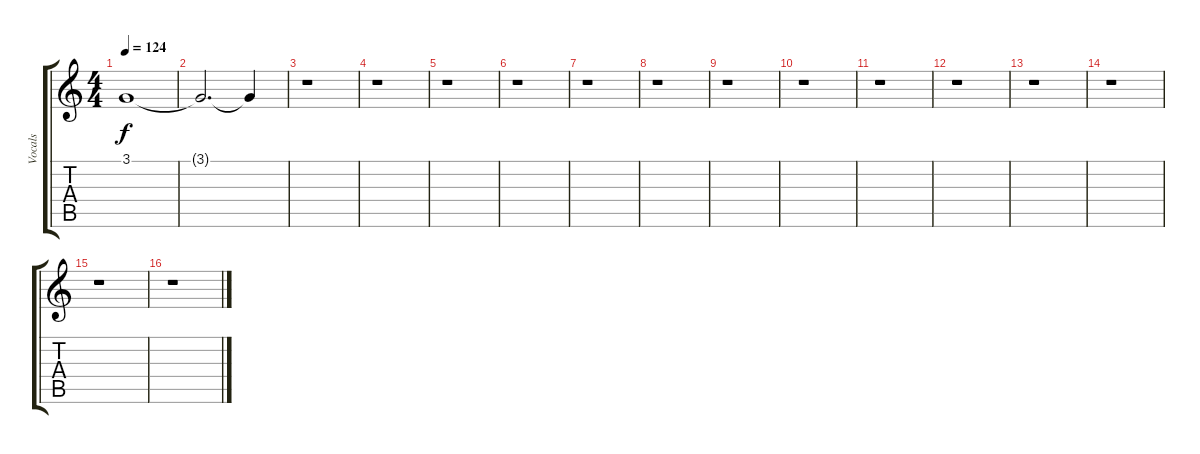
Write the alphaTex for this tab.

\track ("Vocals" "Vocals") {instrument sopranosax}
\staff {score tabs}
\tuning (E4 B3 G3 D3 A2 E2) {hide}
\ts (4 4)
\tempo 124
\clef g2
\ks c
3.1{t}.1{dy f} |
3.1{t}.2{d} 3.1{t}.4 |
r.1 |
r.1 |
r.1 |
r.1 |
r.1 |
r.1 |
r.1 |
r.1 |
r.1 |
r.1 |
r.1 |
r.1 |
r.1 |
r.1
